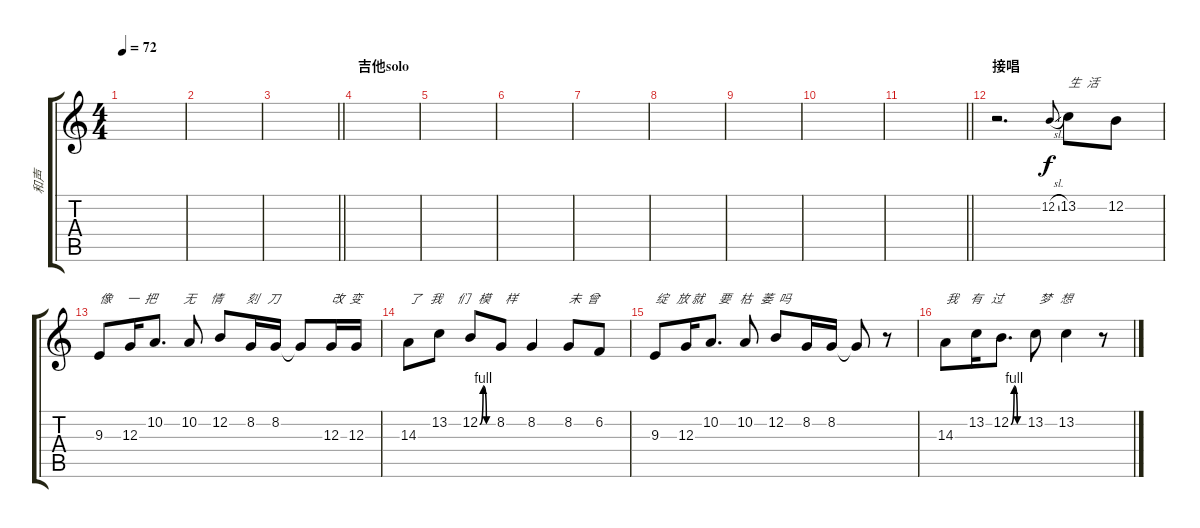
\track ("和声" "和声") {instrument viola}
\staff {score tabs}
\tuning (E4 B3 G3 D3 A2 E2) {hide}
\ts (4 4)
\tempo 72
\clef g2
\ks c
|
|
\barLineRight lightlight
|
\section ("" "吉他solo")
|
|
|
|
|
|
|
\barLineRight lightlight
|
\section ("" "接唱")
r.2{d} 12.2{sl}.8{gr onbeat} 13.2.8{txt "生  活"} 12.2.8 |
9.3.8{txt "像     一  把         无     情        刻   刀"} 12.3.16 10.2.8{d} 10.2.8 12.2.8 8.2.16 8.2.16 8.2{t}.8 12.3.16{txt "改  变"} 12.3.16 |
14.3.8{txt "了   我     们   模     样"} 13.2.8 12.2{be (custom 0 0 15 4 30 0 60 0)}.8 8.2.8 8.2.4 8.2.8{txt "未  曾"} 6.2.8 |
9.3.8{txt "绽   放 就     要   枯   萎  吗"} 12.3.16 10.2.8{d} 10.2.8 12.2.8 8.2.16 8.2.16 8.2{t}.8 r.8 |
14.3.8{txt "我    有   过            梦   想"} 13.2.16 12.2{be (custom 0 0 15 4 30 0 60 0)}.8{d} 13.2.8 13.2.4 r.8
